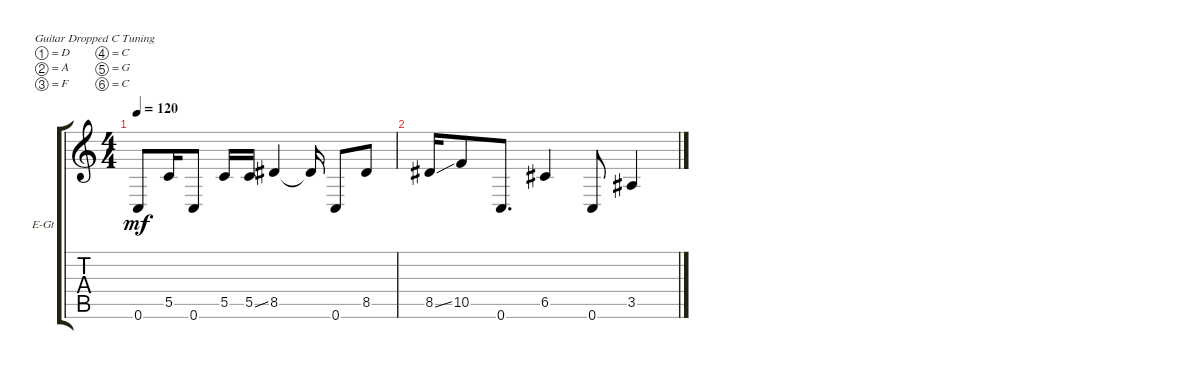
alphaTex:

\defaultSystemsLayout 4
\bracketExtendMode groupsimilarinstruments
\firstSystemTrackNameOrientation horizontal
\otherSystemsTrackNameOrientation horizontal
\track ("Uruha I" "E-Gt") {instrument distortionguitar}
\staff {score tabs}
\tuning (D4 A3 F3 C3 G2 C2)
\ts (4 4)
\tempo 120
\clef g2
\ks c
0.6.8{dy mf} 5.5.16 0.6.8 5.5.16 5.5{ss}.16 8.5.4 8.5{t}.16 0.6.8 8.5.8 |
8.5{ss}.16 10.5.8 0.6.8{d} 6.5.4 0.6.8 3.5.4
